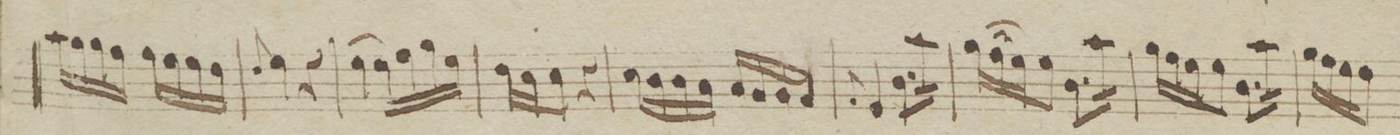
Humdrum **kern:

**kern	**dynam
*I"Violio 1mo	*
*clefG2	*
*k[b-e-a-]	*
*M2/4	*
16aa-\LL	.
16gg\	.
16gg\	.
16ff\JJ	.
16ff\LL	.
16ee-\	.
16ee-\	.
16dd\JJ	.
=152	=152
8qqdd/	.
4ee-\	.
4r	.
=153	=153
[4ee-\	.
16ee-\LL]	.
16ff\	.
16gg\	.
16ee-\JJ	.
=154	=154
16dd\LL	.
16cc\J	.
8cc\J	.
4r	.
=155	=155
16cc\LL	.
16b-\	.
16b-\	.
16a-\JJ	.
16a-/LL	.
16g/	.
16g/	.
16f/JJ	.
=156	=156
8qqf/	.
4e-/	.
8.b-\L	.
16aa-\Jk	.
=157	=157
*tuplet	*
24gg\LL	.
24ff\	.
24ee-\J	.
*Xtuplet	*
8ee-\J	.
8.b-\L	.
16aa-\Jk	.
=158	=158
24gg\LL	.
24ff\	.
24ee-\J	.
8ee-\J	.
8.b-\L	.
16aa-\Jk	.
=159	=159
24gg\LL	.
24ff\	.
24ee-\J	.
8dd\J	.
*-	*-
